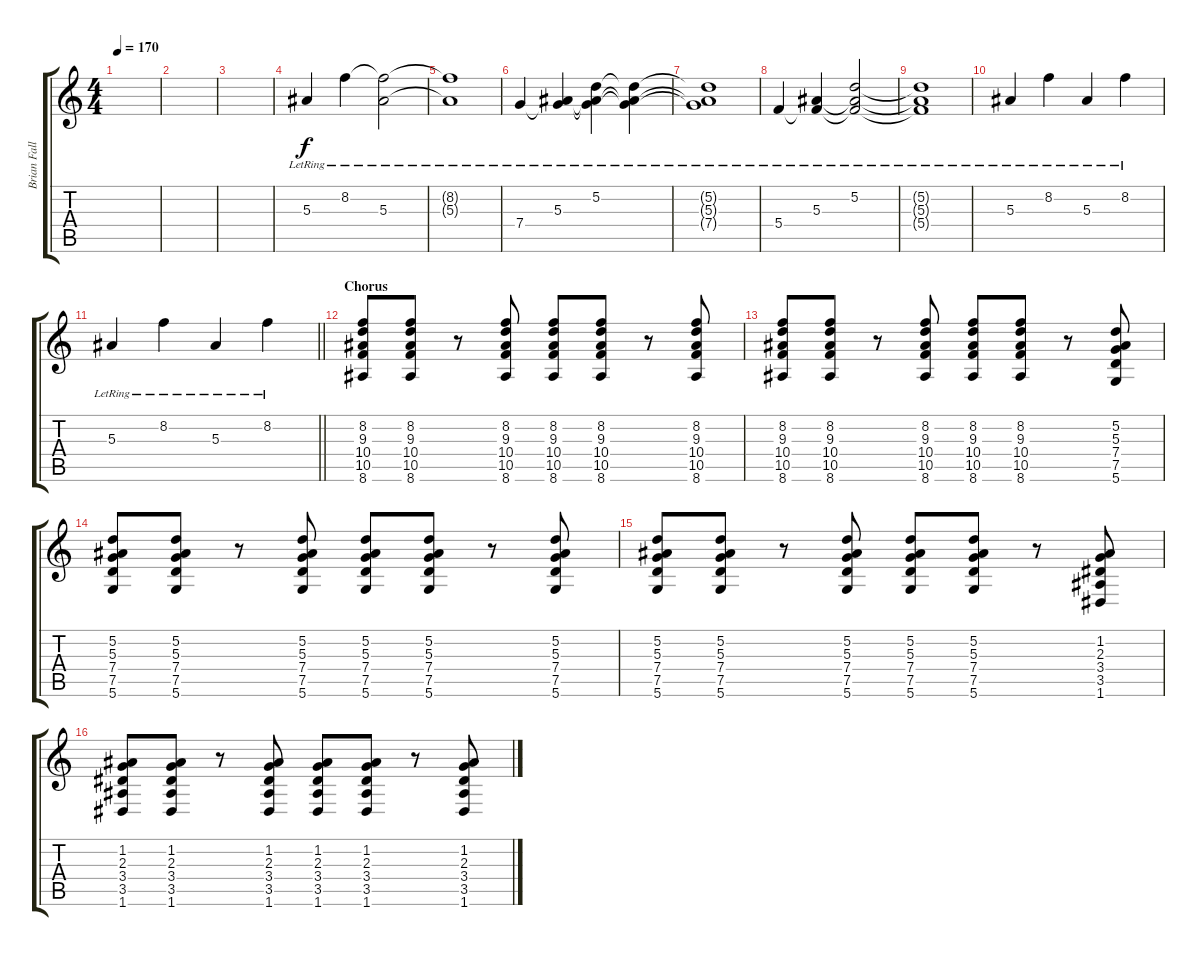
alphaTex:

\track ("Brian Fallon" "Brian Fall") {instrument overdrivenguitar}
\staff {score tabs}
\tuning (D4 A3 F3 C3 G2 D2) {hide}
\ts (4 4)
\tempo 170
\clef g2
\ks c
|
|
|
5.3{lr}.4 8.2{lr}.4 (8.2{lr t} 5.3{lr}).2 |
(8.2{lr t} 5.3{lr t}).1 |
7.4{lr}.4 (5.3{lr} 7.4{lr t}).4 (5.2{lr} 5.3{lr t} 7.4{lr t}).4 (5.2{lr t} 5.3{lr t} 7.4{lr t}).4 |
(5.2{lr t} 5.3{t} 7.4{t}).1 |
5.4{lr}.4 (5.3{lr} 5.4{lr t}).4 (5.2{lr} 5.3{lr t} 5.4{lr t}).2 |
(5.2{lr t} 5.3{lr t} 5.4{lr t}).1 |
5.3{lr}.4 8.2{lr}.4 5.3{lr}.4 8.2{lr}.4 |
\barLineRight lightlight
5.3{lr}.4 8.2{lr}.4 5.3{lr}.4 8.2{lr}.4 |
\section ("" "Chorus")
(8.2 9.3 10.4 10.5 8.6).8 (8.2 9.3 10.4 10.5 8.6).8 r.8 (8.2 9.3 10.4 10.5 8.6).8 (8.2 9.3 10.4 10.5 8.6).8 (8.2 9.3 10.4 10.5 8.6).8 r.8 (8.2 9.3 10.4 10.5 8.6).8 |
(8.2 9.3 10.4 10.5 8.6).8 (8.2 9.3 10.4 10.5 8.6).8 r.8 (8.2 9.3 10.4 10.5 8.6).8 (8.2 9.3 10.4 10.5 8.6).8 (8.2 9.3 10.4 10.5 8.6).8 r.8 (5.2 5.3 7.4 7.5 5.6).8 |
(5.2 5.3 7.4 7.5 5.6).8 (5.2 5.3 7.4 7.5 5.6).8 r.8 (5.2 5.3 7.4 7.5 5.6).8 (5.2 5.3 7.4 7.5 5.6).8 (5.2 5.3 7.4 7.5 5.6).8 r.8 (5.2 5.3 7.4 7.5 5.6).8 |
(5.2 5.3 7.4 7.5 5.6).8 (5.2 5.3 7.4 7.5 5.6).8 r.8 (5.2 5.3 7.4 7.5 5.6).8 (5.2 5.3 7.4 7.5 5.6).8 (5.2 5.3 7.4 7.5 5.6).8 r.8 (1.2 2.3 3.4 3.5 1.6).8 |
(1.2 2.3 3.4 3.5 1.6).8 (1.2 2.3 3.4 3.5 1.6).8 r.8 (1.2 2.3 3.4 3.5 1.6).8 (1.2 2.3 3.4 3.5 1.6).8 (1.2 2.3 3.4 3.5 1.6).8 r.8 (1.2 2.3 3.4 3.5 1.6).8
